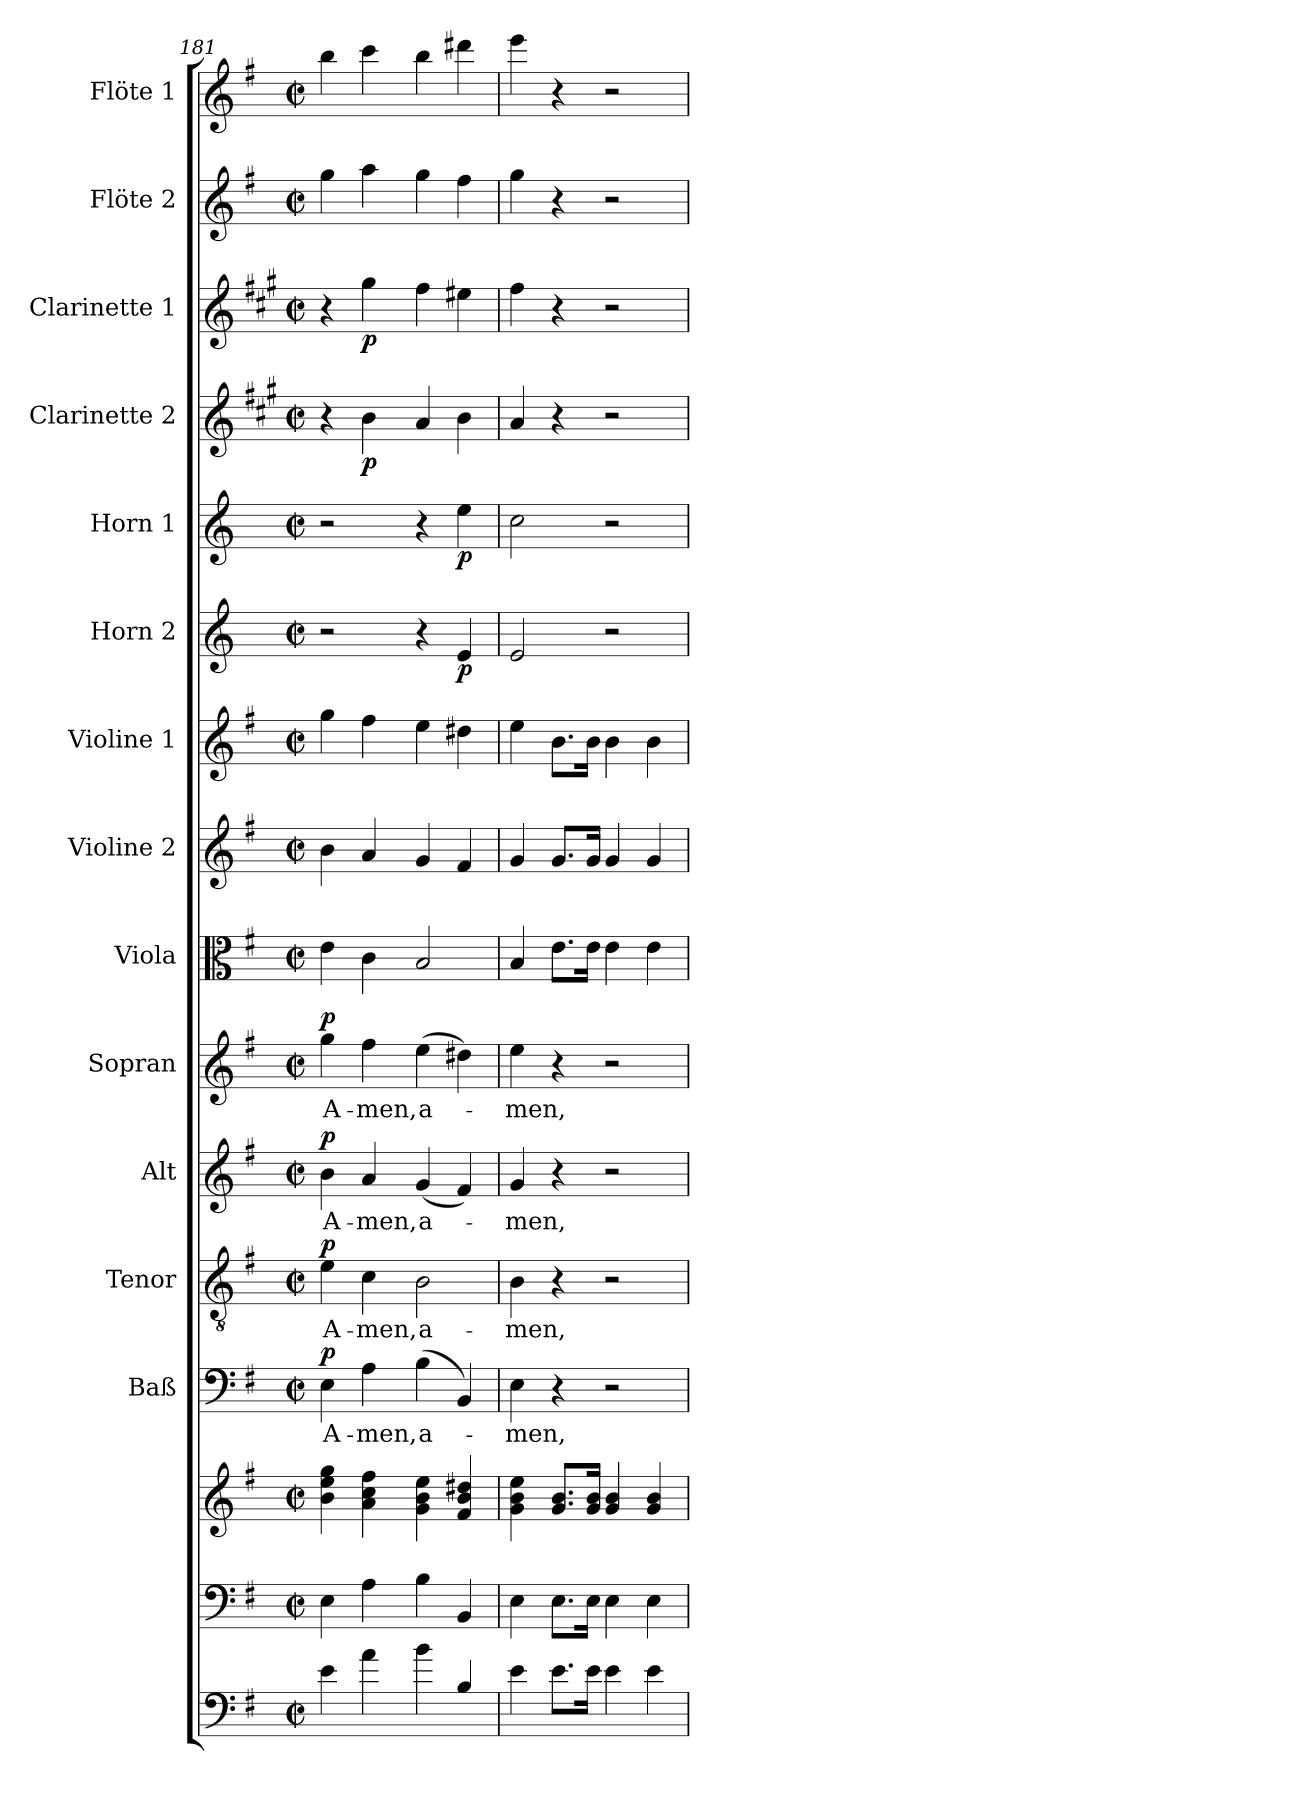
**kern	**kern	**kern	**kern	**text	**dynam	**kern	**text	**dynam	**kern	**text	**dynam	**kern	**text	**dynam	**kern	**kern	**kern	**kern	**dynam	**kern	**dynam	**kern	**dynam	**kern	**dynam	**kern	**kern
*part15	*part14	*part14	*part13	*part13	*part13	*part12	*part12	*part12	*part11	*part11	*part11	*part10	*part10	*part10	*part9	*part8	*part7	*part6	*part6	*part5	*part5	*part4	*part4	*part3	*part3	*part2	*part1
*staff16	*staff15	*staff14	*staff13	*staff13	*staff13	*staff12	*staff12	*staff12	*staff11	*staff11	*staff11	*staff10	*staff10	*staff10	*staff9	*staff8	*staff7	*staff6	*staff6	*staff5	*staff5	*staff4	*staff4	*staff3	*staff3	*staff2	*staff1
*	*	*	*I"Baß	*	*	*I"Tenor	*	*	*I"Alt	*	*	*I"Sopran	*	*	*I"Viola	*I"Violine 2	*I"Violine 1	*I"Horn 2	*	*I"Horn 1	*	*I"Clarinette 2	*	*I"Clarinette 1	*	*I"Flöte 2	*I"Flöte 1
*	*	*	*I'Baß	*	*	*I'Ten	*	*	*I'Alt	*	*	*I'Sop	*	*	*I'Vla.	*I'Vln. 2	*I'Vln. 1	*I'Hrn. 2	*	*I'Hrn. 1	*	*I'Cl. 2	*	*I'Cl. 1	*	*I'Fl. 2	*I'Fl. 1
*clefF4	*clefF4	*clefG2	*clefF4	*	*	*clefGv2	*	*	*clefG2	*	*	*clefG2	*	*	*clefC3	*clefG2	*clefG2	*clefG2	*	*clefG2	*	*clefG2	*	*clefG2	*	*clefG2	*clefG2
*ITrd7c12	*	*	*	*	*	*	*	*	*	*	*	*	*	*	*	*	*	*ITrd3c5	*	*ITrd3c5	*	*ITrd1c2	*	*ITrd1c2	*	*	*
*k[f#]	*k[f#]	*k[f#]	*k[f#]	*	*	*k[f#]	*	*	*k[f#]	*	*	*k[f#]	*	*	*k[f#]	*k[f#]	*k[f#]	*k[f#]	*	*k[f#]	*	*k[f#]	*	*k[f#]	*	*k[f#]	*k[f#]
*G:	*G:	*G:	*G:	*	*	*G:	*	*	*G:	*	*	*G:	*	*	*G:	*G:	*G:	*G:	*	*G:	*	*G:	*	*G:	*	*G:	*G:
*M2/2	*M2/2	*M2/2	*M2/2	*	*	*M2/2	*	*	*M2/2	*	*	*M2/2	*	*	*M2/2	*M2/2	*M2/2	*M2/2	*	*M2/2	*	*M2/2	*	*M2/2	*	*M2/2	*M2/2
*met(c|)	*met(c|)	*met(c|)	*met(c|)	*	*	*met(c|)	*	*	*met(c|)	*	*	*met(c|)	*	*	*met(c|)	*met(c|)	*met(c|)	*met(c|)	*	*met(c|)	*	*met(c|)	*	*met(c|)	*	*met(c|)	*met(c|)
=181	=181	=181	=181	=181	=181	=181	=181	=181	=181	=181	=181	=181	=181	=181	=181	=181	=181	=181	=181	=181	=181	=181	=181	=181	=181	=181	=181
!	!	!	!	!LO:LY:b	!LO:DY:a	!	!LO:LY:b	!LO:DY:a	!	!LO:LY:b	!LO:DY:a	!	!LO:LY:b	!LO:DY:a	!	!	!	!	!	!	!	!	!	!	!	!	!
4E\	4E\	4b\ 4ee\ 4gg\	4E\	A-	p	4e\	A-	p	4b\	A-	p	4gg\	A-	p	4e\	4b\	4gg\	2r	.	2r	.	4r	.	4r	.	4gg\	4bb\
!	!	!	!	!LO:LY:b	!	!	!LO:LY:b	!	!	!LO:LY:b	!	!	!LO:LY:b	!	!	!	!	!	!	!	!	!	!LO:DY:b	!	!LO:DY:b	!	!
4A\	4A\	4a\ 4cc\ 4ff#\	4A\	-men,	.	4c\	-men,	.	4a/	-men,	.	4ff#\	-men,	.	4c\	4a/	4ff#\	.	.	.	.	4a\	p	4ff#\	p	4aa\	4ccc\
!	!	!	!	!LO:LY:b	!	!	!LO:LY:b	!	!	!LO:LY:b	!	!	!LO:LY:b	!	!	!	!	!	!	!	!	!	!	!	!	!	!
4B\	4B\	4g\ 4b\ 4ee\	(>4B\	a-	.	2B\	a-	.	(<4g/	a-	.	(>4ee\	a-	.	2B/	4g/	4ee\	4r	.	4r	.	4g/	.	4ee\	.	4gg\	4bb\
!	!	!	!	!	!	!	!	!	!	!	!	!	!	!	!	!	!	!	!LO:DY:b	!	!LO:DY:b	!	!	!	!	!	!
4BB/	4BB/	4f#/ 4b/ 4dd#X/	4BB/)	.	.	.	.	.	4f#/)	.	.	4dd#X\)	.	.	.	4f#/	4dd#X\	4B/	p	4b\	p	4a\	.	4dd#X\	.	4ff#\	4ddd#X\
=182	=182	=182	=182	=182	=182	=182	=182	=182	=182	=182	=182	=182	=182	=182	=182	=182	=182	=182	=182	=182	=182	=182	=182	=182	=182	=182	=182
!	!	!	!	!LO:LY:b	!	!	!LO:LY:b	!	!	!LO:LY:b	!	!	!LO:LY:b	!	!	!	!	!	!	!	!	!	!	!	!	!	!
4E\	4E\	4g\ 4b\ 4ee\	4E\	-men,	.	4B\	-men,	.	4g/	-men,	.	4ee\	-men,	.	4B/	4g/	4ee\	2B/	.	2g\	.	4g/	.	4ee\	.	4gg\	4eee\
8.E\L	8.E\L	8.g/ 8.b/L	4r	.	.	4r	.	.	4r	.	.	4r	.	.	8.e\L	8.g/L	8.b\L	.	.	.	.	4r	.	4r	.	4r	4r
16E\Jk	16E\Jk	16g/ 16b/Jk	.	.	.	.	.	.	.	.	.	.	.	.	16e\Jk	16g/Jk	16b\Jk	.	.	.	.	.	.	.	.	.	.
4E\	4E\	4g/ 4b/	2r	.	.	2r	.	.	2r	.	.	2r	.	.	4e\	4g/	4b\	2r	.	2r	.	2r	.	2r	.	2r	2r
4E\	4E\	4g/ 4b/	.	.	.	.	.	.	.	.	.	.	.	.	4e\	4g/	4b\	.	.	.	.	.	.	.	.	.	.
=	=	=	=	=	=	=	=	=	=	=	=	=	=	=	=	=	=	=	=	=	=	=	=	=	=	=	=
*-	*-	*-	*-	*-	*-	*-	*-	*-	*-	*-	*-	*-	*-	*-	*-	*-	*-	*-	*-	*-	*-	*-	*-	*-	*-	*-	*-
